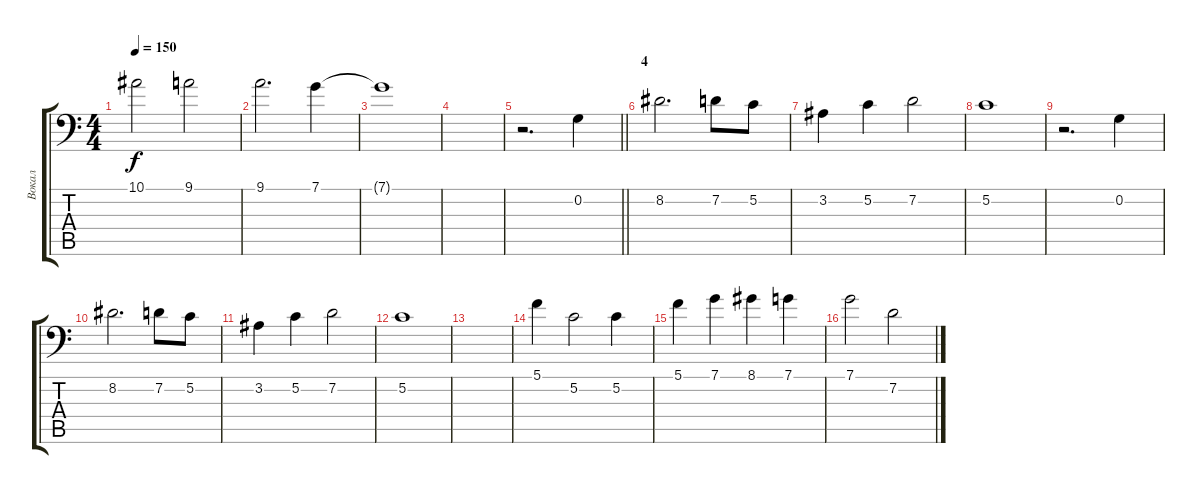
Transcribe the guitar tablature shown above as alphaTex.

\track ("Вокал" "Вокал") {instrument flute}
\staff {score tabs}
\tuning (C4 G3 Eb3 Bb2 F2 Bb1) {hide}
\ts (4 4)
\tempo 150
\clef f4
\ks c
10.1.2{dy f} 9.1.2 |
9.1.2{d} 7.1.4 |
7.1{t}.1 |
|
\barLineRight lightlight
r.2{d} 0.2.4 |
\section ("" "4")
8.2.2{d} 7.2.8 5.2.8 |
3.2.4 5.2.4 7.2.2 |
5.2.1 |
r.2{d} 0.2.4 |
8.2.2{d} 7.2.8 5.2.8 |
3.2.4 5.2.4 7.2.2 |
5.2.1 |
|
5.1.4 5.2.2 5.2.4 |
5.1.4 7.1.4 8.1.4 7.1.4 |
7.1.2 7.2.2
